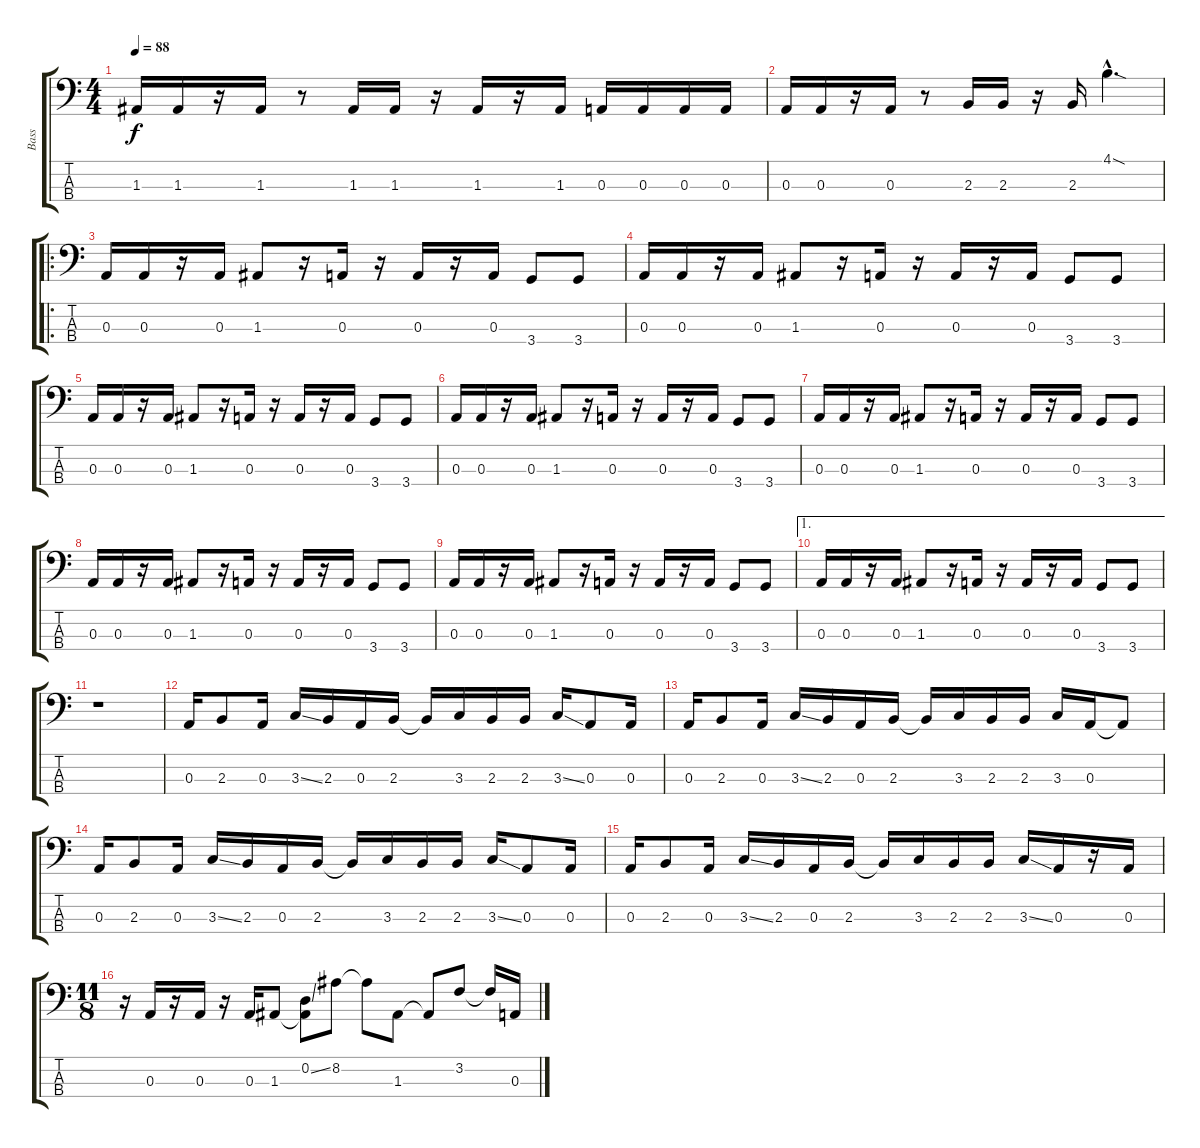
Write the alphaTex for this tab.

\track ("Bass" "Bass") {instrument electricbasspick}
\staff {score tabs}
\tuning (G2 D2 A1 E1) {hide}
\ts (4 4)
\tempo 88
\clef f4
\ks c
1.3.16{dy f} 1.3.16 r.16 1.3.16 r.8 1.3.16 1.3.16 r.16 1.3.16 r.16 1.3.16 0.3.16 0.3.16 0.3.16 0.3.16 |
0.3.16 0.3.16 r.16 0.3.16 r.8 2.3.16 2.3.16 r.16 2.3.16 4.1{sod hac}.4{d} |
\ro
0.3.16 0.3.16 r.16 0.3.16 1.3.8 r.16 0.3.16 r.16 0.3.16 r.16 0.3.16 3.4.8 3.4.8 |
0.3.16 0.3.16 r.16 0.3.16 1.3.8 r.16 0.3.16 r.16 0.3.16 r.16 0.3.16 3.4.8 3.4.8 |
0.3.16 0.3.16 r.16 0.3.16 1.3.8 r.16 0.3.16 r.16 0.3.16 r.16 0.3.16 3.4.8 3.4.8 |
0.3.16 0.3.16 r.16 0.3.16 1.3.8 r.16 0.3.16 r.16 0.3.16 r.16 0.3.16 3.4.8 3.4.8 |
0.3.16 0.3.16 r.16 0.3.16 1.3.8 r.16 0.3.16 r.16 0.3.16 r.16 0.3.16 3.4.8 3.4.8 |
0.3.16 0.3.16 r.16 0.3.16 1.3.8 r.16 0.3.16 r.16 0.3.16 r.16 0.3.16 3.4.8 3.4.8 |
0.3.16 0.3.16 r.16 0.3.16 1.3.8 r.16 0.3.16 r.16 0.3.16 r.16 0.3.16 3.4.8 3.4.8 |
\ae 1
0.3.16 0.3.16 r.16 0.3.16 1.3.8 r.16 0.3.16 r.16 0.3.16 r.16 0.3.16 3.4.8 3.4.8 |
r.1 |
0.3.16 2.3.8 0.3.16 3.3{ss}.16 2.3.16 0.3.16 2.3.16 2.3{t}.16 3.3.16 2.3.16 2.3.16 3.3{ss}.16 0.3.8 0.3.16 |
0.3.16 2.3.8 0.3.16 3.3{ss}.16 2.3.16 0.3.16 2.3.16 2.3{t}.16 3.3.16 2.3.16 2.3.16 3.3.16 0.3.16 0.3{t}.8 |
0.3.16 2.3.8 0.3.16 3.3{ss}.16 2.3.16 0.3.16 2.3.16 2.3{t}.16 3.3.16 2.3.16 2.3.16 3.3{ss}.16 0.3.8 0.3.16 |
0.3.16 2.3.8 0.3.16 3.3{ss}.16 2.3.16 0.3.16 2.3.16 2.3{t}.16 3.3.16 2.3.16 2.3.16 3.3{ss}.16 0.3.16 r.16 0.3.16 |
\ts (11 8)
r.16 0.3.16 r.16 0.3.16 r.16 0.3.16 1.3.8 (0.2{ss} 1.3{t}).8 8.2.8 8.2{t}.8 1.3.8 1.3{t}.8 3.2.8 3.2{t}.16 0.3.16
